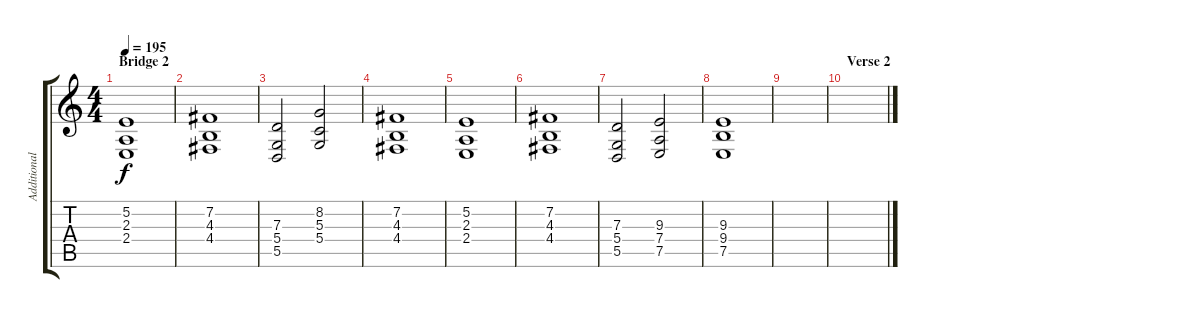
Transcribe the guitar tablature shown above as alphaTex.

\track ("Additional Synth" "Additional") {instrument synthstrings1}
\staff {score tabs}
\tuning (E4 B3 G3 D3 A2 E2) {hide}
\ts (4 4)
\section ("" "Bridge 2")
\tempo 195
\clef g2
\ks c
(5.2 2.3 2.4).1{dy f} |
(7.2 4.3 4.4).1 |
(7.3 5.4 5.5).2 (8.2 5.3 5.4).2 |
(7.2 4.3 4.4).1 |
(5.2 2.3 2.4).1 |
(7.2 4.3 4.4).1 |
(7.3 5.4 5.5).2 (9.3 7.4 7.5).2 |
(9.3 9.4 7.5).1 |
|
\section ("" "Verse 2")
